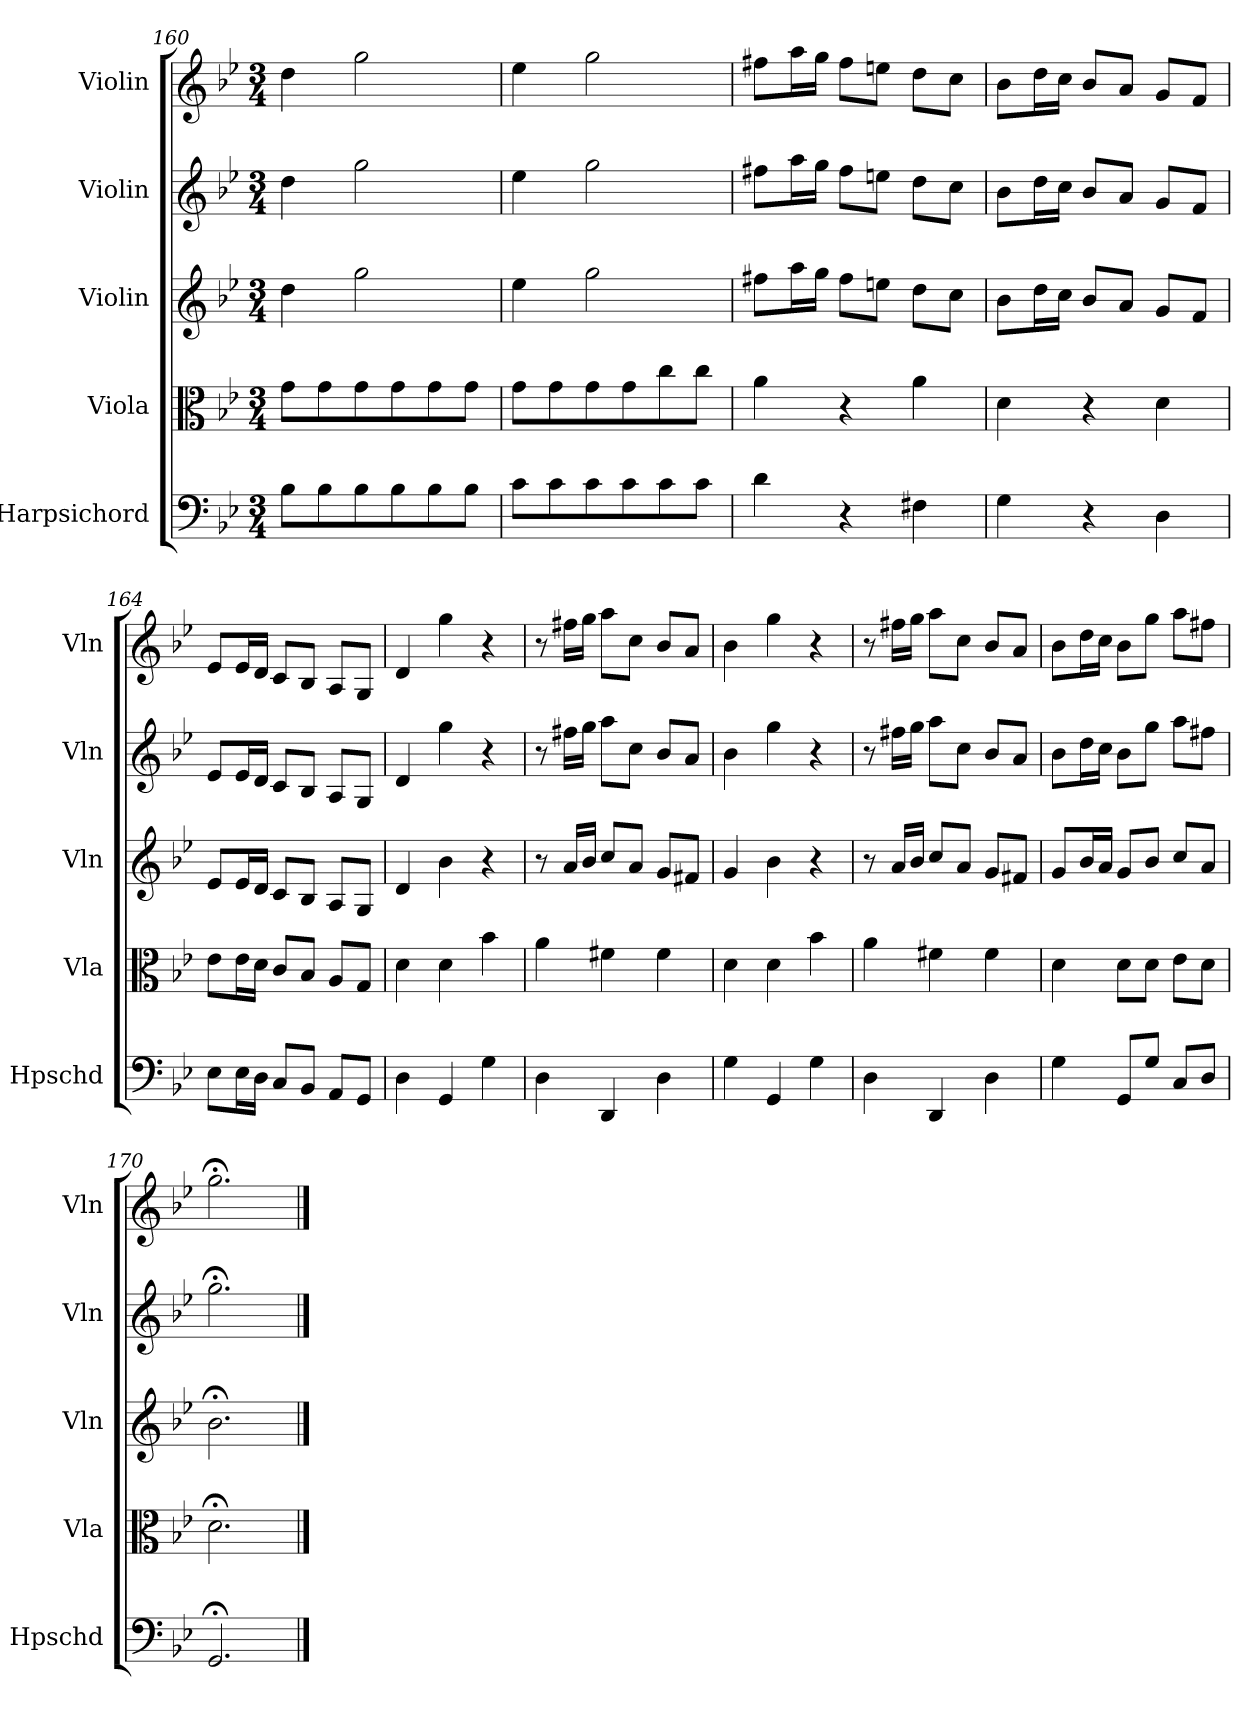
**kern	**kern	**kern	**kern	**kern
*part5	*part4	*part3	*part2	*part1
*staff5	*staff4	*staff3	*staff2	*staff1
*I"Harpsichord	*I"Viola	*I"Violin	*I"Violin	*I"Violin
*I'Hpschd	*I'Vla	*I'Vln	*I'Vln	*I'Vln
*clefF4	*clefC3	*clefG2	*clefG2	*clefG2
*k[b-e-]	*k[b-e-]	*k[b-e-]	*k[b-e-]	*k[b-e-]
*g:	*g:	*g:	*g:	*g:
*M3/4	*M3/4	*M3/4	*M3/4	*M3/4
=160	=160	=160	=160	=160
8B-\L	8g\L	4dd\	4dd\	4dd\
8B-\	8g\	.	.	.
8B-\	8g\	2gg\	2gg\	2gg\
8B-\	8g\	.	.	.
8B-\	8g\	.	.	.
8B-\J	8g\J	.	.	.
=161	=161	=161	=161	=161
8c\L	8g\L	4ee-\	4ee-\	4ee-\
8c\	8g\	.	.	.
8c\	8g\	2gg\	2gg\	2gg\
8c\	8g\	.	.	.
8c\	8cc\	.	.	.
8c\J	8cc\J	.	.	.
=162	=162	=162	=162	=162
4d\	4a\	8ff#X\L	8ff#X\L	8ff#X\L
.	.	16aa\L	16aa\L	16aa\L
.	.	16gg\JJ	16gg\JJ	16gg\JJ
4r	4r	8ff#\L	8ff#\L	8ff#\L
.	.	8een\J	8een\J	8een\J
4F#X\	4a\	8dd\L	8dd\L	8dd\L
.	.	8cc\J	8cc\J	8cc\J
=163	=163	=163	=163	=163
4G\	4d\	8b-\L	8b-\L	8b-\L
.	.	16dd\L	16dd\L	16dd\L
.	.	16cc\JJ	16cc\JJ	16cc\JJ
4r	4r	8b-/L	8b-/L	8b-/L
.	.	8a/J	8a/J	8a/J
4D\	4d\	8g/L	8g/L	8g/L
.	.	8f/J	8f/J	8f/J
=164	=164	=164	=164	=164
8E-\L	8e-\L	8e-/L	8e-/L	8e-/L
16E-\L	16e-\L	16e-/L	16e-/L	16e-/L
16D\JJ	16d\JJ	16d/JJ	16d/JJ	16d/JJ
8C/L	8c/L	8c/L	8c/L	8c/L
8BB-/J	8B-/J	8B-/J	8B-/J	8B-/J
8AA/L	8A/L	8A/L	8A/L	8A/L
8GG/J	8G/J	8G/J	8G/J	8G/J
=165	=165	=165	=165	=165
4D\	4d\	4d/	4d/	4d/
4GG/	4d\	4b-\	4gg\	4gg\
4G\	4b-\	4r	4r	4r
=166	=166	=166	=166	=166
4D\	4a\	8r	8r	8r
.	.	16a/LL	16ff#X\LL	16ff#X\LL
.	.	16b-/JJ	16gg\JJ	16gg\JJ
4DD/	4f#X\	8cc/L	8aa\L	8aa\L
.	.	8a/J	8cc\J	8cc\J
4D\	4f#\	8g/L	8b-/L	8b-/L
.	.	8f#X/J	8a/J	8a/J
=167	=167	=167	=167	=167
4G\	4d\	4g/	4b-\	4b-\
4GG/	4d\	4b-\	4gg\	4gg\
4G\	4b-\	4r	4r	4r
=168	=168	=168	=168	=168
4D\	4a\	8r	8r	8r
.	.	16a/LL	16ff#X\LL	16ff#X\LL
.	.	16b-/JJ	16gg\JJ	16gg\JJ
4DD/	4f#X\	8cc/L	8aa\L	8aa\L
.	.	8a/J	8cc\J	8cc\J
4D\	4f#\	8g/L	8b-/L	8b-/L
.	.	8f#X/J	8a/J	8a/J
=169	=169	=169	=169	=169
4G\	4d\	8g/L	8b-\L	8b-\L
.	.	16b-/L	16dd\L	16dd\L
.	.	16a/JJ	16cc\JJ	16cc\JJ
8GG/L	8d\L	8g/L	8b-\L	8b-\L
8G/J	8d\J	8b-/J	8gg\J	8gg\J
8C/L	8e-\L	8cc/L	8aa\L	8aa\L
8D/J	8d\J	8a/J	8ff#X\J	8ff#X\J
=170	=170	=170	=170	=170
2.GG;</	2.d;<\	2.b-;<\	2.gg;<\	2.gg;<\
==	==	==	==	==
*-	*-	*-	*-	*-
